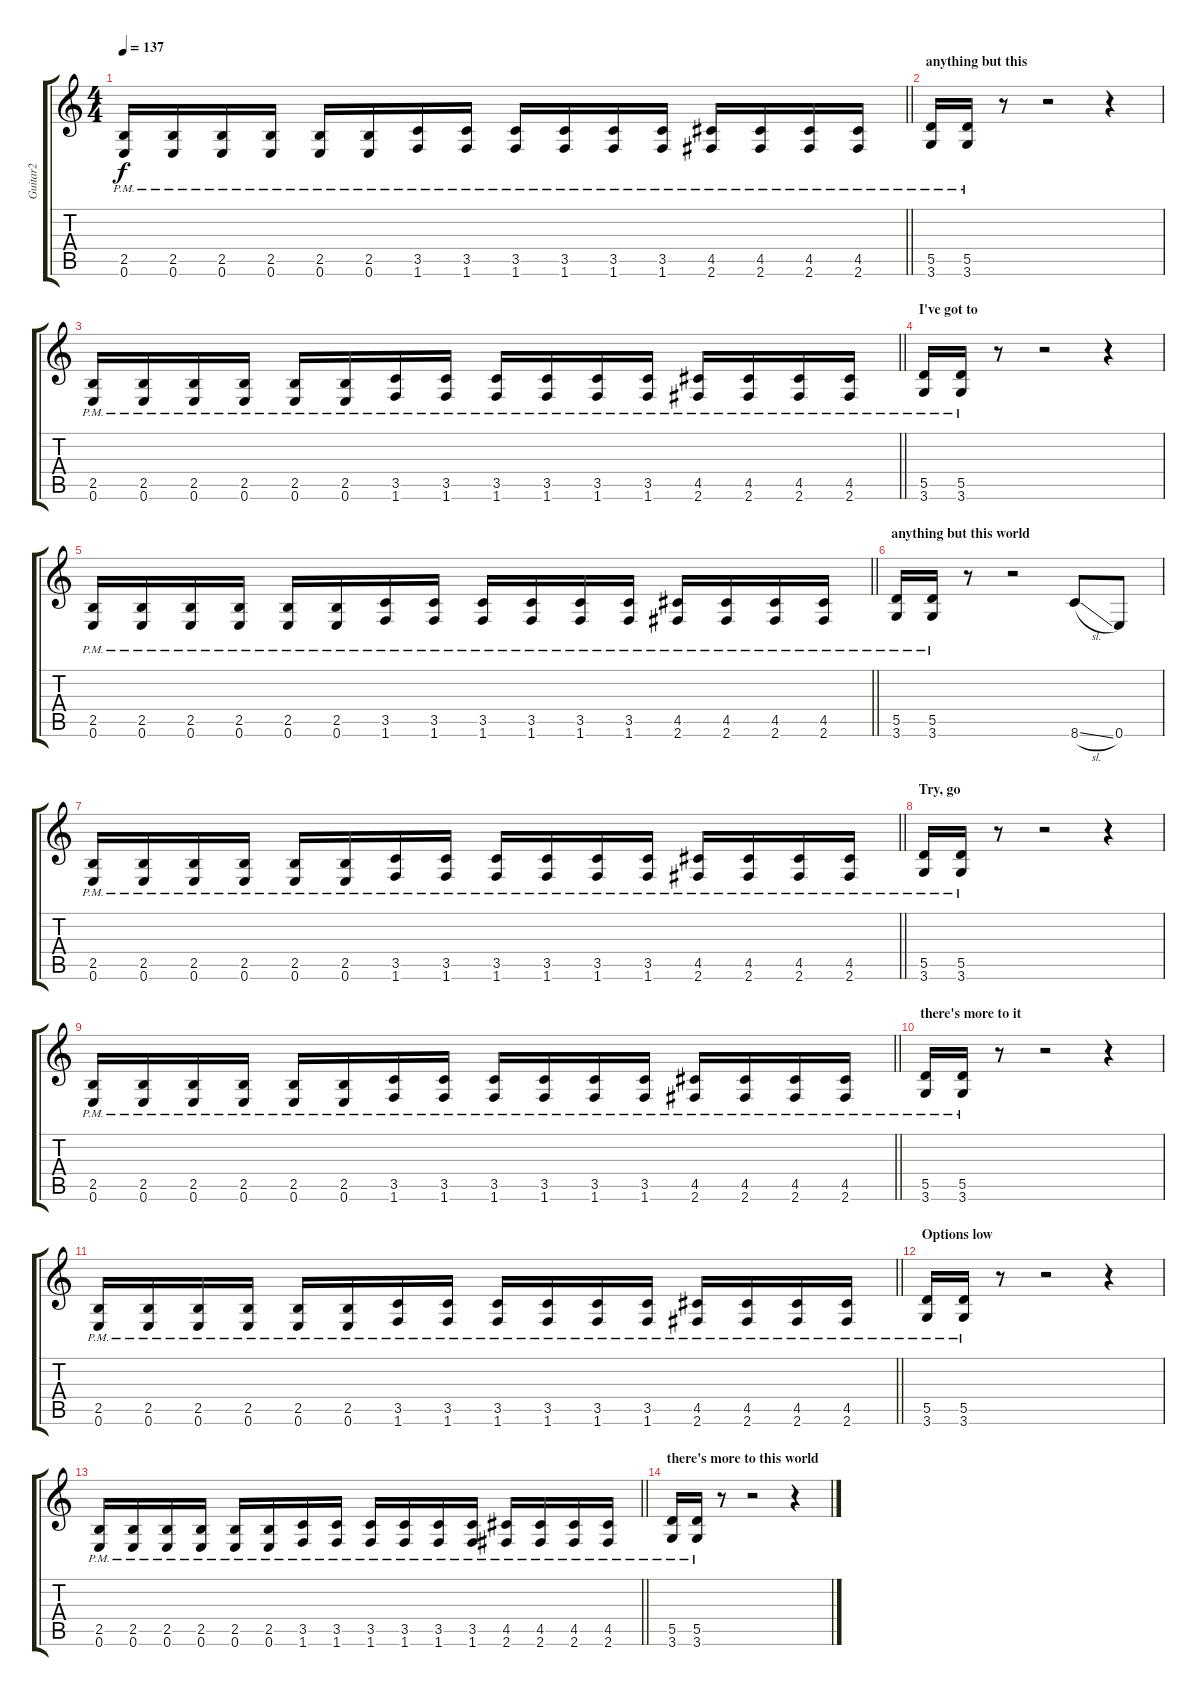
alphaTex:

\track ("Guitar2" "Guitar2") {instrument distortionguitar}
\staff {score tabs}
\tuning (E4 B3 G3 D3 A2 E2) {hide}
\ts (4 4)
\tempo 137
\clef g2
\barLineRight lightlight
\ks c
(2.5{pm} 0.6{pm}).16{dy f} (2.5{pm} 0.6{pm}).16 (2.5{pm} 0.6{pm}).16 (2.5{pm} 0.6{pm}).16 (2.5{pm} 0.6{pm}).16 (2.5{pm} 0.6{pm}).16 (3.5{pm} 1.6{pm}).16 (3.5{pm} 1.6{pm}).16 (3.5{pm} 1.6{pm}).16 (3.5{pm} 1.6{pm}).16 (3.5{pm} 1.6{pm}).16 (3.5{pm} 1.6{pm}).16 (4.5{pm} 2.6{pm}).16 (4.5{pm} 2.6{pm}).16 (4.5{pm} 2.6{pm}).16 (4.5{pm} 2.6{pm}).16 |
\section ("" "anything but this")
(5.5{pm} 3.6).16 (5.5{pm} 3.6).16 r.8 r.2 r.4 |
\barLineRight lightlight
(2.5{pm} 0.6{pm}).16 (2.5{pm} 0.6{pm}).16 (2.5{pm} 0.6{pm}).16 (2.5{pm} 0.6{pm}).16 (2.5{pm} 0.6{pm}).16 (2.5{pm} 0.6{pm}).16 (3.5{pm} 1.6{pm}).16 (3.5{pm} 1.6{pm}).16 (3.5{pm} 1.6{pm}).16 (3.5{pm} 1.6{pm}).16 (3.5{pm} 1.6{pm}).16 (3.5{pm} 1.6{pm}).16 (4.5{pm} 2.6{pm}).16 (4.5{pm} 2.6{pm}).16 (4.5{pm} 2.6{pm}).16 (4.5{pm} 2.6{pm}).16 |
\section ("" "I've got to ")
(5.5{pm} 3.6).16 (5.5{pm} 3.6).16 r.8 r.2 r.4 |
\barLineRight lightlight
(2.5{pm} 0.6{pm}).16 (2.5{pm} 0.6{pm}).16 (2.5{pm} 0.6{pm}).16 (2.5{pm} 0.6{pm}).16 (2.5{pm} 0.6{pm}).16 (2.5{pm} 0.6{pm}).16 (3.5{pm} 1.6{pm}).16 (3.5{pm} 1.6{pm}).16 (3.5{pm} 1.6{pm}).16 (3.5{pm} 1.6{pm}).16 (3.5{pm} 1.6{pm}).16 (3.5{pm} 1.6{pm}).16 (4.5{pm} 2.6{pm}).16 (4.5{pm} 2.6{pm}).16 (4.5{pm} 2.6{pm}).16 (4.5{pm} 2.6{pm}).16 |
\section ("" "anything but this world")
(5.5{pm} 3.6).16 (5.5{pm} 3.6).16 r.8 r.2 8.6{sl}.8 0.6.8 |
\barLineRight lightlight
(2.5{pm} 0.6{pm}).16 (2.5{pm} 0.6{pm}).16 (2.5{pm} 0.6{pm}).16 (2.5{pm} 0.6{pm}).16 (2.5{pm} 0.6{pm}).16 (2.5{pm} 0.6{pm}).16 (3.5{pm} 1.6{pm}).16 (3.5{pm} 1.6{pm}).16 (3.5{pm} 1.6{pm}).16 (3.5{pm} 1.6{pm}).16 (3.5{pm} 1.6{pm}).16 (3.5{pm} 1.6{pm}).16 (4.5{pm} 2.6{pm}).16 (4.5{pm} 2.6{pm}).16 (4.5{pm} 2.6{pm}).16 (4.5{pm} 2.6{pm}).16 |
\section ("" "Try, go ")
(5.5{pm} 3.6).16 (5.5{pm} 3.6).16 r.8 r.2 r.4 |
\barLineRight lightlight
(2.5{pm} 0.6{pm}).16 (2.5{pm} 0.6{pm}).16 (2.5{pm} 0.6{pm}).16 (2.5{pm} 0.6{pm}).16 (2.5{pm} 0.6{pm}).16 (2.5{pm} 0.6{pm}).16 (3.5{pm} 1.6{pm}).16 (3.5{pm} 1.6{pm}).16 (3.5{pm} 1.6{pm}).16 (3.5{pm} 1.6{pm}).16 (3.5{pm} 1.6{pm}).16 (3.5{pm} 1.6{pm}).16 (4.5{pm} 2.6{pm}).16 (4.5{pm} 2.6{pm}).16 (4.5{pm} 2.6{pm}).16 (4.5{pm} 2.6{pm}).16 |
\section ("" "there's more to it")
(5.5{pm} 3.6).16 (5.5{pm} 3.6).16 r.8 r.2 r.4 |
\barLineRight lightlight
(2.5{pm} 0.6{pm}).16 (2.5{pm} 0.6{pm}).16 (2.5{pm} 0.6{pm}).16 (2.5{pm} 0.6{pm}).16 (2.5{pm} 0.6{pm}).16 (2.5{pm} 0.6{pm}).16 (3.5{pm} 1.6{pm}).16 (3.5{pm} 1.6{pm}).16 (3.5{pm} 1.6{pm}).16 (3.5{pm} 1.6{pm}).16 (3.5{pm} 1.6{pm}).16 (3.5{pm} 1.6{pm}).16 (4.5{pm} 2.6{pm}).16 (4.5{pm} 2.6{pm}).16 (4.5{pm} 2.6{pm}).16 (4.5{pm} 2.6{pm}).16 |
\section ("" "Options low ")
(5.5{pm} 3.6).16 (5.5{pm} 3.6).16 r.8 r.2 r.4 |
\barLineRight lightlight
(2.5{pm} 0.6{pm}).16 (2.5{pm} 0.6{pm}).16 (2.5{pm} 0.6{pm}).16 (2.5{pm} 0.6{pm}).16 (2.5{pm} 0.6{pm}).16 (2.5{pm} 0.6{pm}).16 (3.5{pm} 1.6{pm}).16 (3.5{pm} 1.6{pm}).16 (3.5{pm} 1.6{pm}).16 (3.5{pm} 1.6{pm}).16 (3.5{pm} 1.6{pm}).16 (3.5{pm} 1.6{pm}).16 (4.5{pm} 2.6{pm}).16 (4.5{pm} 2.6{pm}).16 (4.5{pm} 2.6{pm}).16 (4.5{pm} 2.6{pm}).16 |
\section ("" "there's more to this world")
(5.5{pm} 3.6).16 (5.5{pm} 3.6).16 r.8 r.2 r.4
